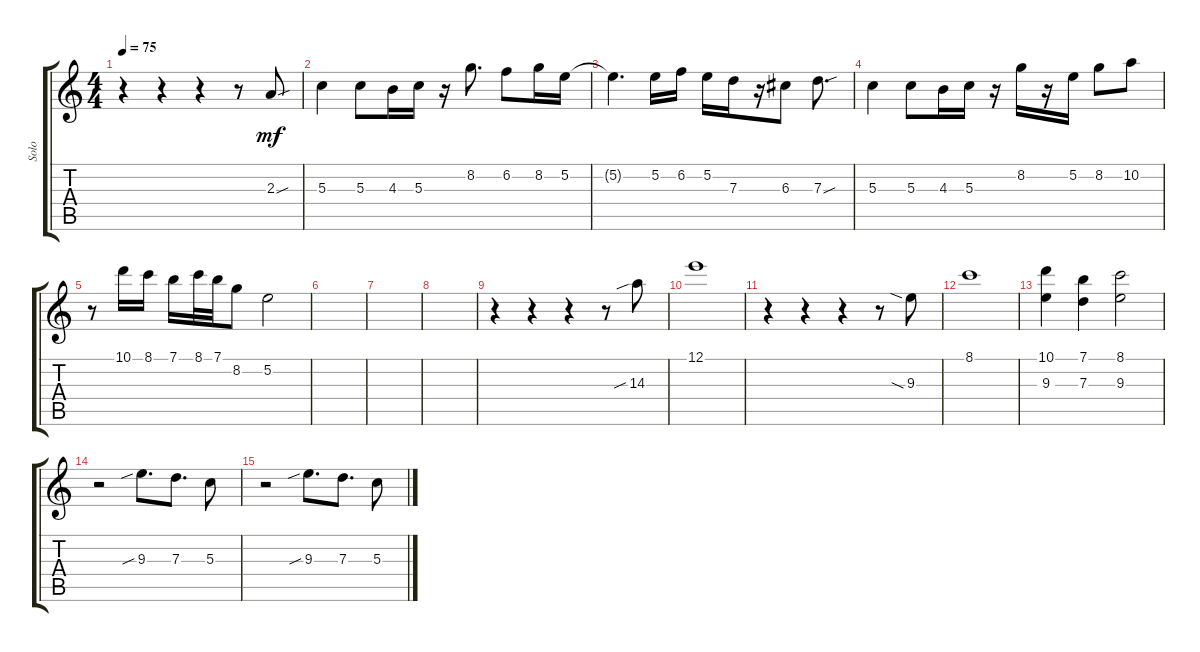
\track ("Solo" "Solo") {instrument acousticguitarsteel}
\staff {score tabs}
\tuning (E4 B3 G3 D3 A2 E2) {hide}
\ts (4 4)
\tempo 75
\clef g2
\ks c
r.4{dy mf instrument acousticguitarsteel} r.4 r.4 r.8 2.3{sou}.8 |
5.3.4 5.3.8 4.3.16 5.3.16 r.16 8.2.8{d} 6.2.8 8.2.16 5.2.16 |
5.2{t}.4{d} 5.2.16 6.2.16 5.2.16 7.3.16 r.16 6.3.8 7.3{sou}.8{d} |
5.3.4 5.3.8 4.3.16 5.3.16 r.16 8.2.16 r.16 5.2.16 8.2.8 10.2.8 |
r.8 10.1.16 8.1.16 7.1.16 8.1.32 7.1.32 8.2.8 5.2.2 |
|
|
|
r.4 r.4 r.4 r.8 14.3{sib}.8 |
12.1.1 |
r.4 r.4 r.4 r.8 9.3{sia}.8 |
8.1.1 |
(10.1 9.3).4 (7.1 7.3).4 (8.1 9.3).2 |
r.2 9.3{sib}.8{d} 7.3.8{d} 5.3.8 |
r.2 9.3{sib}.8{d} 7.3.8{d} 5.3.8
